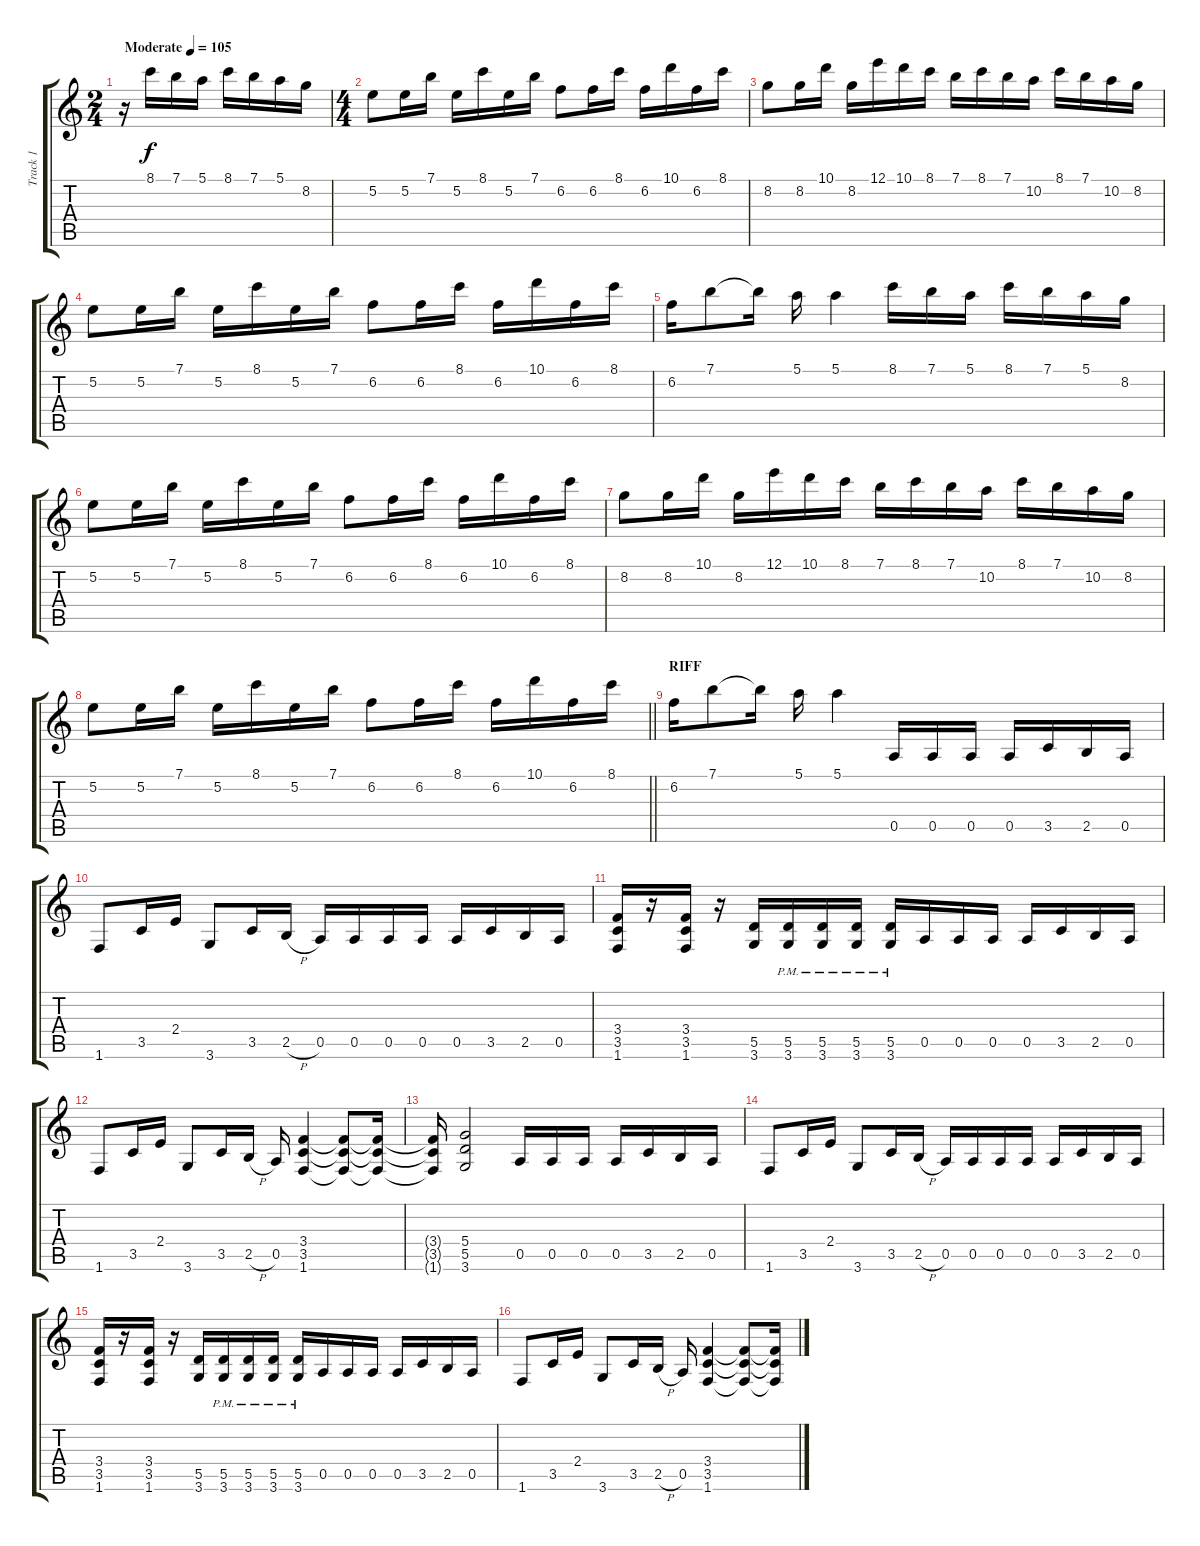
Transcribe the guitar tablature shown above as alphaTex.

\track ("Track 1" "Track 1") {instrument distortionguitar}
\staff {score tabs}
\tuning (E4 B3 G3 D3 A2 E2) {hide}
\ts (2 4)
\tempo (105 "Moderate")
\clef g2
\ks c
r.16{dy f instrument distortionguitar} 8.1.16 7.1.16 5.1.16 8.1.16 7.1.16 5.1.16 8.2.16 |
\ts (4 4)
5.2.8 5.2.16 7.1.16 5.2.16 8.1.16 5.2.16 7.1.16 6.2.8 6.2.16 8.1.16 6.2.16 10.1.16 6.2.16 8.1.16 |
8.2.8 8.2.16 10.1.16 8.2.16 12.1.16 10.1.16 8.1.16 7.1.16 8.1.16 7.1.16 10.2.16 8.1.16 7.1.16 10.2.16 8.2.16 |
5.2.8 5.2.16 7.1.16 5.2.16 8.1.16 5.2.16 7.1.16 6.2.8 6.2.16 8.1.16 6.2.16 10.1.16 6.2.16 8.1.16 |
6.2.16 7.1.8 7.1{t}.16 5.1.16 5.1.4 8.1.16 7.1.16 5.1.16 8.1.16 7.1.16 5.1.16 8.2.16 |
5.2.8 5.2.16 7.1.16 5.2.16 8.1.16 5.2.16 7.1.16 6.2.8 6.2.16 8.1.16 6.2.16 10.1.16 6.2.16 8.1.16 |
8.2.8 8.2.16 10.1.16 8.2.16 12.1.16 10.1.16 8.1.16 7.1.16 8.1.16 7.1.16 10.2.16 8.1.16 7.1.16 10.2.16 8.2.16 |
\barLineRight lightlight
5.2.8 5.2.16 7.1.16 5.2.16 8.1.16 5.2.16 7.1.16 6.2.8 6.2.16 8.1.16 6.2.16 10.1.16 6.2.16 8.1.16 |
\section ("" "RIFF")
6.2.16 7.1.8 7.1{t}.16 5.1.16 5.1.4 0.5.16 0.5.16 0.5.16 0.5.16 3.5.16 2.5.16 0.5.16 |
1.6.8 3.5.16 2.4.16 3.6.8 3.5.16 2.5{h}.16 0.5.16 0.5.16 0.5.16 0.5.16 0.5.16 3.5.16 2.5.16 0.5.16 |
(3.4 3.5 1.6).16 r.16 (3.4 3.5 1.6).16 r.16 (5.5 3.6).16 (5.5{pm} 3.6{pm}).16 (5.5{pm} 3.6{pm}).16 (5.5{pm} 3.6{pm}).16 (5.5{pm} 3.6{pm}).16 0.5.16 0.5.16 0.5.16 0.5.16 3.5.16 2.5.16 0.5.16 |
1.6.8 3.5.16 2.4.16 3.6.8 3.5.16 2.5{h}.16 0.5.16 (3.4 3.5 1.6).4 (3.4{t} 3.5{t} 1.6{t}).8 (3.4{t} 3.5{t} 1.6{t}).16 |
(3.4{t} 3.5{t} 1.6{t}).16 (5.4 5.5 3.6).2 0.5.16 0.5.16 0.5.16 0.5.16 3.5.16 2.5.16 0.5.16 |
1.6.8 3.5.16 2.4.16 3.6.8 3.5.16 2.5{h}.16 0.5.16 0.5.16 0.5.16 0.5.16 0.5.16 3.5.16 2.5.16 0.5.16 |
(3.4 3.5 1.6).16 r.16 (3.4 3.5 1.6).16 r.16 (5.5 3.6).16 (5.5{pm} 3.6{pm}).16 (5.5{pm} 3.6{pm}).16 (5.5{pm} 3.6{pm}).16 (5.5{pm} 3.6{pm}).16 0.5.16 0.5.16 0.5.16 0.5.16 3.5.16 2.5.16 0.5.16 |
1.6.8 3.5.16 2.4.16 3.6.8 3.5.16 2.5{h}.16 0.5.16 (3.4 3.5 1.6).4 (3.4{t} 3.5{t} 1.6{t}).8 (3.4{t} 3.5{t} 1.6{t}).16
